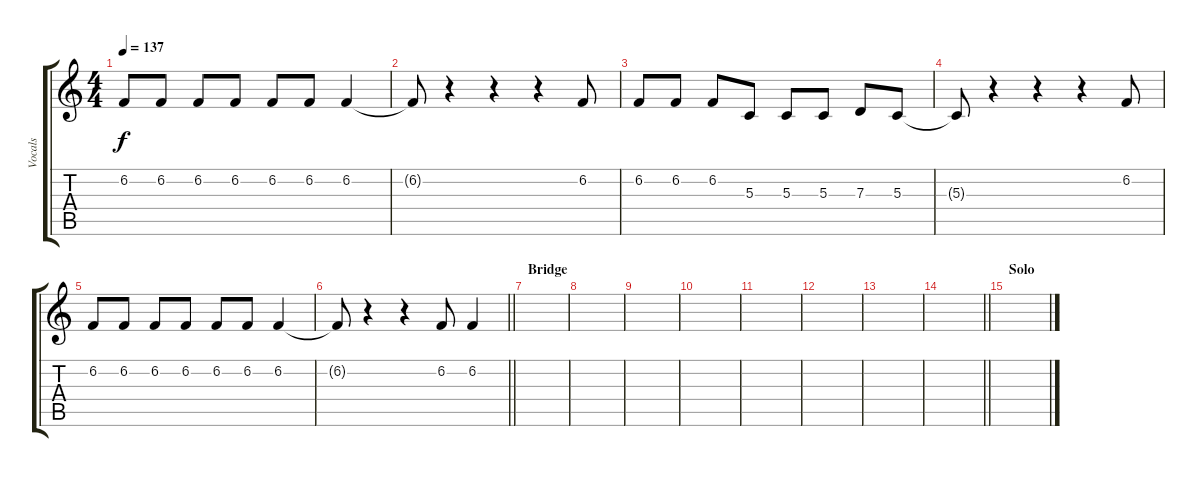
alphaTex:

\track ("Vocals" "Vocals") {instrument altosax}
\staff {score tabs}
\tuning (E4 B3 G3 D3 A2 E2) {hide}
\ts (4 4)
\tempo 137
\clef g2
\ks c
6.2.8{dy f} 6.2.8 6.2.8 6.2.8 6.2.8 6.2.8 6.2.4 |
6.2{t}.8 r.4 r.4 r.4 6.2.8 |
6.2.8 6.2.8 6.2.8 5.3.8 5.3.8 5.3.8 7.3.8 5.3.8 |
5.3{t}.8 r.4 r.4 r.4 6.2.8 |
6.2.8 6.2.8 6.2.8 6.2.8 6.2.8 6.2.8 6.2.4 |
\barLineRight lightlight
6.2{t}.8 r.4 r.4 6.2.8 6.2.4 |
\section ("" "Bridge")
|
|
|
|
|
|
|
\barLineRight lightlight
|
\section ("" "Solo")
